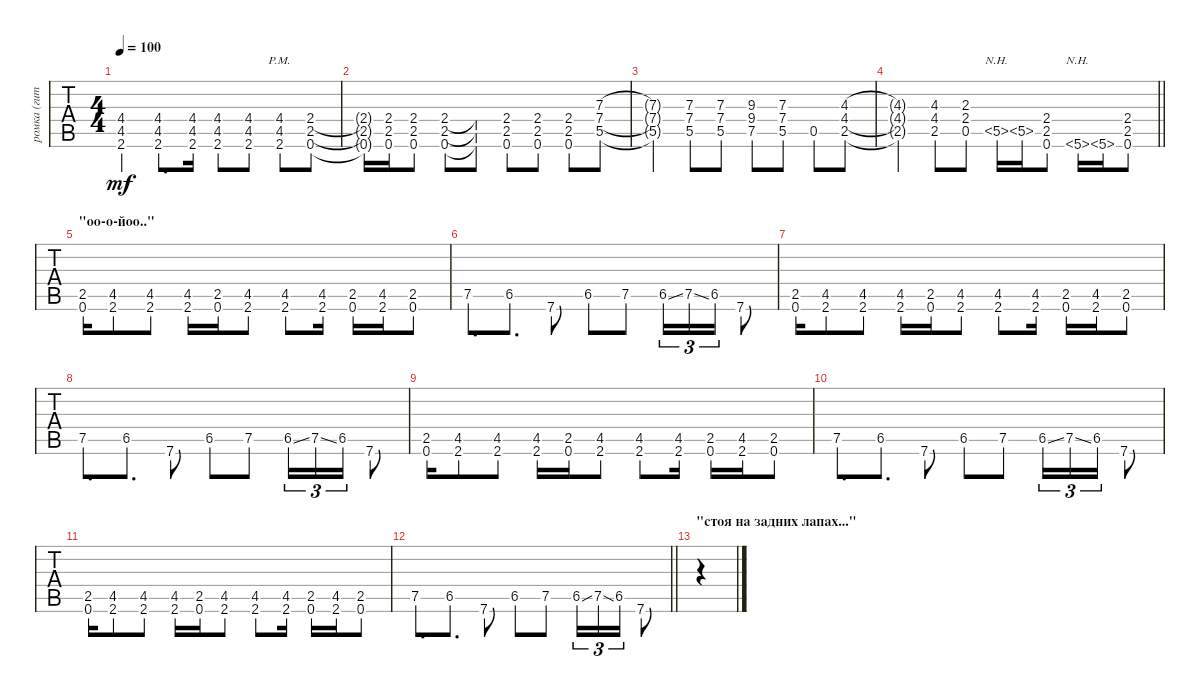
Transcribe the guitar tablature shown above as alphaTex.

\track ("ромка (гитара)" "ромка (гит") {instrument distortionguitar}
\staff {tabs}
\tuning (E4 B3 G3 D3 A2 E2) {hide}
\ts (4 4)
\tempo 100
\clef g2
\ks c
(4.4 4.5 2.6).4{dy mf} (4.4 4.5 2.6).8{d} (4.4 4.5 2.6).16 (4.4 4.5 2.6).8 (4.4 4.5 2.6).8 (4.4{pm} 4.5{pm} 2.6{pm}).8 (2.4 2.5 0.6).8 |
(2.4{t} 2.5{t} 0.6{t}).16 (2.4 2.5 0.6).16 (2.4 2.5 0.6).8 (2.4 2.5 0.6).8 (2.4{t} 2.5{t} 0.6{t}).8 (2.4 2.5 0.6).8 (2.4 2.5 0.6).8 (2.4 2.5 0.6).8 (7.3 7.4 5.5).8 |
(7.3{t} 7.4{t} 5.5{t}).4 (7.3 7.4 5.5).8 (7.3 7.4 5.5).8 (9.3 9.4 7.5).8 (7.3 7.4 5.5).8 0.5.8 (4.3 4.4 2.5).8 |
\barLineRight lightlight
(4.3{t} 4.4{t} 2.5{t}).4 (4.3 4.4 2.5).8 (2.3 2.4 0.5).8 5.5{nh}.16 5.5{nh}.16 (2.4 2.5 0.6).8 5.6{nh}.16 5.6{nh}.16 (2.4 2.5 0.6).8 |
\section ("" "\"оо-о-йоо..\"")
(2.5 0.6).16 (4.5{st} 2.6{st}).8 (4.5{st} 2.6{st}).8 (4.5 2.6).16 (2.5 0.6).16 (4.5{st} 2.6{st}).8 (4.5{st} 2.6{st}).8 (4.5 2.6).16 (2.5 0.6).16 (4.5 2.6).16 (2.5 0.6).8 |
7.5.8{d} 6.5.8{d} 7.6.8 6.5.8 7.5.8 6.5{ss}.16{tu (3 2)} 7.5{ss}.16{tu (3 2)} 6.5.16{tu (3 2)} 7.6.8 |
(2.5 0.6).16 (4.5{st} 2.6{st}).8 (4.5{st} 2.6{st}).8 (4.5 2.6).16 (2.5 0.6).16 (4.5{st} 2.6{st}).8 (4.5{st} 2.6{st}).8 (4.5 2.6).16 (2.5 0.6).16 (4.5 2.6).16 (2.5 0.6).8 |
7.5.8{d} 6.5.8{d} 7.6.8 6.5.8 7.5.8 6.5{ss}.16{tu (3 2)} 7.5{ss}.16{tu (3 2)} 6.5.16{tu (3 2)} 7.6.8 |
(2.5 0.6).16 (4.5{st} 2.6{st}).8 (4.5{st} 2.6{st}).8 (4.5 2.6).16 (2.5 0.6).16 (4.5{st} 2.6{st}).8 (4.5{st} 2.6{st}).8 (4.5 2.6).16 (2.5 0.6).16 (4.5 2.6).16 (2.5 0.6).8 |
7.5.8{d} 6.5.8{d} 7.6.8 6.5.8 7.5.8 6.5{ss}.16{tu (3 2)} 7.5{ss}.16{tu (3 2)} 6.5.16{tu (3 2)} 7.6.8 |
(2.5 0.6).16 (4.5{st} 2.6{st}).8 (4.5{st} 2.6{st}).8 (4.5 2.6).16 (2.5 0.6).16 (4.5{st} 2.6{st}).8 (4.5{st} 2.6{st}).8 (4.5 2.6).16 (2.5 0.6).16 (4.5 2.6).16 (2.5 0.6).8 |
\barLineRight lightlight
7.5.8{d} 6.5.8{d} 7.6.8 6.5.8 7.5.8 6.5{ss}.16{tu (3 2)} 7.5{ss}.16{tu (3 2)} 6.5.16{tu (3 2)} 7.6.8 |
\section ("" "\"стоя на задних лапах...\"")
